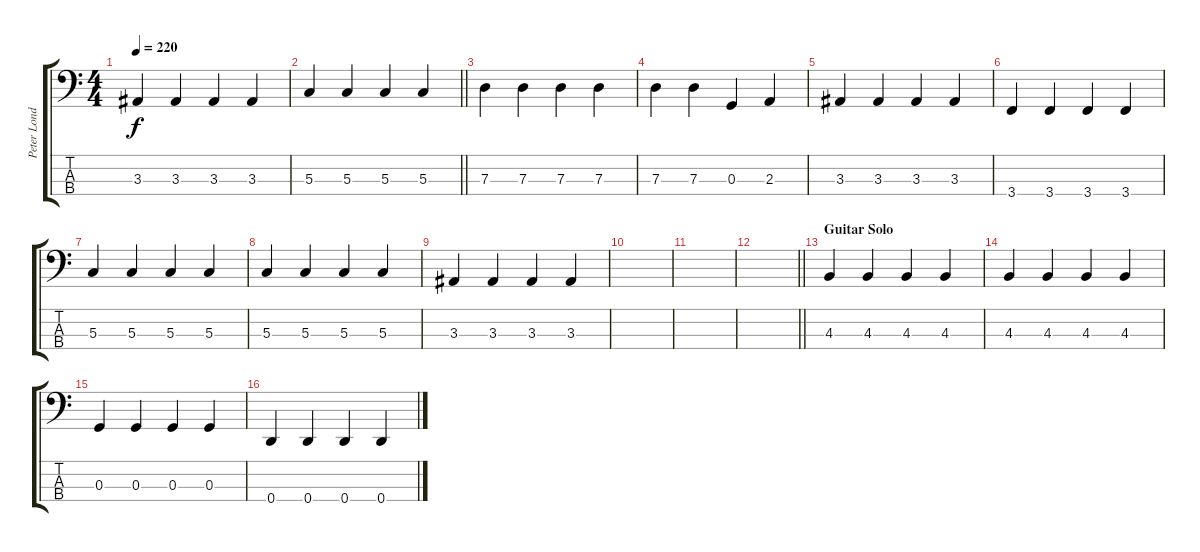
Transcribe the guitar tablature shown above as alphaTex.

\track ("Peter London (Bass)" "Peter Lond") {instrument electricbassfinger}
\staff {score tabs}
\tuning (F2 C2 G1 D1) {hide}
\ts (4 4)
\tempo 220
\clef f4
\ks c
3.3.4{dy f} 3.3.4 3.3.4 3.3.4 |
\barLineRight lightlight
5.3.4 5.3.4 5.3.4 5.3.4 |
7.3.4 7.3.4 7.3.4 7.3.4 |
7.3.4 7.3.4 0.3.4 2.3.4 |
3.3.4 3.3.4 3.3.4 3.3.4 |
3.4.4 3.4.4 3.4.4 3.4.4 |
5.3.4 5.3.4 5.3.4 5.3.4 |
5.3.4 5.3.4 5.3.4 5.3.4 |
3.3.4 3.3.4 3.3.4 3.3.4 |
|
|
\barLineRight lightlight
|
\section ("" "Guitar Solo")
4.3.4 4.3.4 4.3.4 4.3.4 |
4.3.4 4.3.4 4.3.4 4.3.4 |
0.3.4 0.3.4 0.3.4 0.3.4 |
0.4.4 0.4.4 0.4.4 0.4.4
